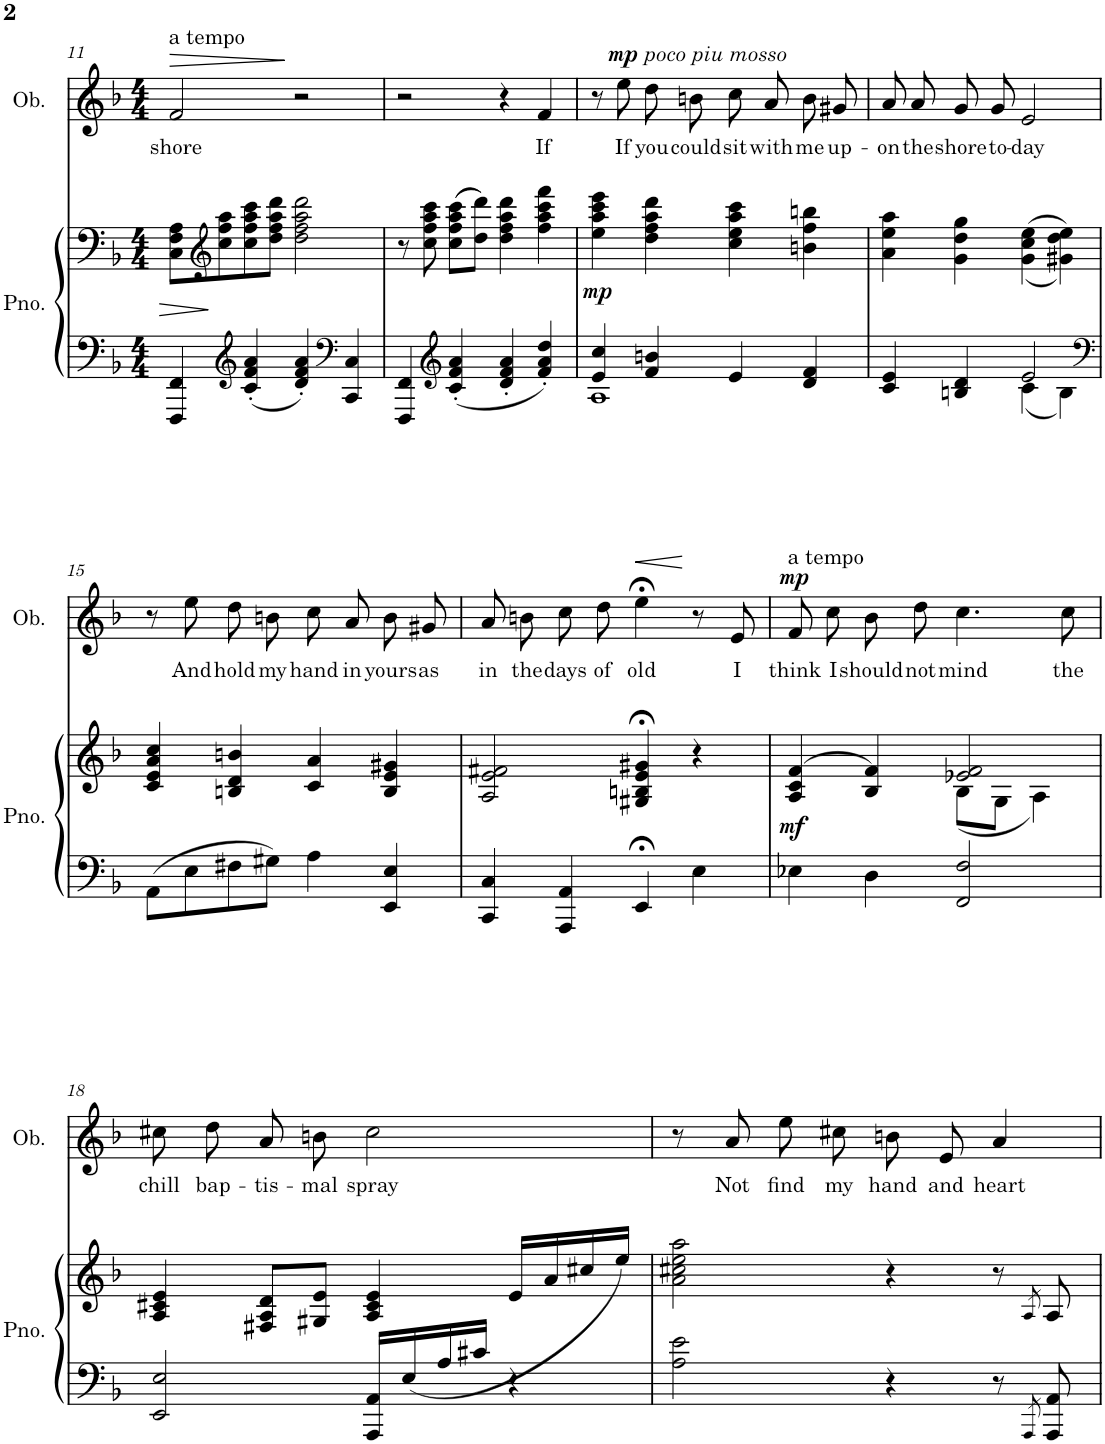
**kern	**kern	**dynam	**kern	**text	**dynam
*part2	*part2	*part2	*part1	*part1	*part1
*staff3	*staff2	*staff2/3	*staff1	*staff1	*staff1
*I"Piano	*	*	*I"Oboe	*	*
*I'Pno.	*	*	*I'Ob.	*	*
!!LO:PB:g=z
*clefF4	*clefF4	*	*clefG2	*	*
*k[b-]	*k[b-]	*	*k[b-]	*	*
*M4/4	*M4/4	*	*M4/4	*	*
=11	=11	=11	=11	=11	=11
!	!	!	!LO:TX:a:t=a tempo	!	!
!	!	!	!	!LO:LY:b	!LO:HP:b
4FFF/ 4FF/	8C\ 8F\ 8A\L	.	2f/	shore	>
*	*clefG2	*	*	*	*
.	8cc\ 8ff\ 8aa\	.	.	.	.
*clefG2	*	*	*	*	*
4c/' 4f/' 4a/'	8cc\ 8ff\ 8aa\ 8ccc\	.	.	.	.
.	8dd\ 8ff\ 8aa\ 8ddd\J	.	.	.	.
4d/' 4f/' 4a/'	2dd\ 2ff\ 2aa\ 2ddd\	.	2r	.	]
*clefF4	*	*	*	*	*
4CC/ 4C/	.	.	.	.	.
=12	=12	=12	=12	=12	=12
4FFF/ 4FF/	8r	.	2r	.	.
.	8cc\ 8ff\ 8aa\ 8ccc\	.	.	.	.
*clefG2	*	*	*	*	*
4c/' 4f/' 4a/'	(>(8cc\ 8ff\ 8aa\ 8ccc\L	.	.	.	.
.	8dd\ 8ddd\J))	.	.	.	.
4d/' 4f/' 4a/'	4dd\ 4ff\ 4aa\ 4ddd\	.	4r	.	.
!	!	!	!	!LO:LY:b	!
4f/' 4a/' 4dd/'	4ff\ 4aa\ 4ccc\ 4fff\	.	4f/	If	.
=13	=13	=13	=13	=13	=13
*^	*	*	*	*	*
!	!	!	!LO:DY:b	!	!	!
4e/ 4cc/	1A	4ee\ 4aa\ 4ccc\ 4eee\	mp	8r	.	.
!	!	!	!	!LO:TX:a:i:t=poco piu mosso	!	!
!	!	!	!	!	!LO:LY:b	!LO:DY:a
.	.	.	.	8ee\	If	mp
!	!	!	!	!	!LO:LY:b	!
4f/ 4bn/	.	4dd\ 4ff\ 4aa\ 4ddd\	.	8dd\L	you	.
!	!	!	!	!	!LO:LY:b	!
.	.	.	.	8bn\J	could	.
!	!	!	!	!	!LO:LY:b	!
4e/	.	4cc\ 4ee\ 4aa\ 4ccc\	.	8cc\L	sit	.
!	!	!	!	!	!LO:LY:b	!
.	.	.	.	8a\J	with	.
!	!	!	!	!	!LO:LY:b	!
4d/ 4f/	.	4bn\ 4ff\ 4bbn\	.	8b/L	me	.
!	!	!	!	!	!LO:LY:b	!
.	.	.	.	8g#X/J	up-	.
=14	=14	=14	=14	=14	=14	=14
!	!	!	!	!	!LO:LY:b	!
4c/ 4e/	2ryy	4a\ 4ee\ 4aa\	.	8a/L	-on	.
!	!	!	!	!	!LO:LY:b	!
.	.	.	.	8a/J	the	.
!	!	!	!	!	!LO:LY:b	!
4Bn/ 4d/	.	4g\ 4dd\ 4gg\	.	8g/L	shore	.
!	!	!	!	!	!LO:LY:b	!
.	.	.	.	8g/J	to-	.
!	!	!	!	!	!LO:LY:b	!
2e/	4c\	(<(4g\ 4cc\ 4ee\	.	2e/	-day	.
.	4B\	4g#X\ 4dd\ 4ee\))	.	.	.	.
*v	*v	*	*	*	*	*
!!LO:LB:g=z
=15	=15	=15	=15	=15	=15
*clefF4	*	*	*	*	*
8AA\L	4c/ 4e/ 4a/ 4cc/	.	8r	.	.
!	!	!	!	!LO:LY:b	!
8E\	.	.	8ee\	And	.
!	!	!	!	!LO:LY:b	!
8F#X\	4Bn/ 4d/ 4bn/	.	8dd\L	hold	.
!	!	!	!	!LO:LY:b	!
8G#X\J	.	.	8bn\J	my	.
!	!	!	!	!LO:LY:b	!
4A\	4c/ 4a/	.	8cc\L	hand	.
!	!	!	!	!LO:LY:b	!
.	.	.	8a\J	in	.
!	!	!	!	!LO:LY:b	!
4EE/ 4E/	4B/ 4e/ 4g#X/	.	8b/L	yours	.
!	!	!	!	!LO:LY:b	!
.	.	.	8g#X/J	as	.
=16	=16	=16	=16	=16	=16
!	!	!	!	!LO:LY:b	!
4CC/ 4C/	2A/ 2e/ 2f#X/	.	8a/L	in	.
!	!	!	!	!LO:LY:b	!
.	.	.	8bn/J	the	.
!	!	!	!	!LO:LY:b	!
4AAA/ 4AA/	.	.	8cc\L	days	.
!	!	!	!	!LO:LY:b	!
.	.	.	8dd\J	of	.
!	!	!	!	!LO:LY:b	!LO:HP:b
4EE;</	4G#X/;< 4Bn/;< 4e/;< 4g#X/;<	.	4ee;<\	old	<
4E\	4r	.	8r	.	[
!	!	!	!	!LO:LY:b	!
.	.	.	8e/	I	.
=17	=17	=17	=17	=17	=17
*	*^	*	*	*	*
!	!	!	!	!LO:TX:a:t=a tempo	!	!
!	!	!	!LO:DY:b	!	!LO:LY:b	!LO:DY:a
4E-X\	4A/ 4c/ [4f/	2ryy	mf	8f/L	think	mp
!	!	!	!	!	!LO:LY:b	!
.	.	.	.	8cc/J	I	.
!	!	!	!	!	!LO:LY:b	!
4D\	4B-/ 4f/]	.	.	8b-\L	should	.
!	!	!	!	!	!LO:LY:b	!
.	.	.	.	8dd\J	not	.
!	!	!	!	!	!LO:LY:b	!
2FF/ 2F/	2e-X/ 2f/	(8B-\L	.	4.cc\	mind	.
.	.	8G\J	.	.	.	.
.	.	4A\)	.	.	.	.
!	!	!	!	!	!LO:LY:b	!
.	.	.	.	8cc\	the	.
*	*v	*v	*	*	*	*
!!LO:LB:g=z
=18	=18	=18	=18	=18	=18
!	!	!	!	!LO:LY:b	!
2EE/ 2E/	4A/ 4c#X/ 4e/	.	8cc#X\L	chill	.
!	!	!	!	!LO:LY:b	!
.	.	.	8dd\J	bap-	.
!	!	!	!	!LO:LY:b	!
.	8F#X/ 8A/ 8d/L	.	8a/L	-tis-	.
!	!	!	!	!LO:LY:b	!
.	8G#X/ 8e/J	.	8bn/J	-mal	.
!	!	!	!	!LO:LY:b	!
16AAA/ 16AA/LL	4A/ 4c#/ 4e/	.	2cc#\	spray	.
16E/	.	.	.	.	.
16A/	.	.	.	.	.
16c#X/JJ	.	.	.	.	.
4r	16e/LL	.	.	.	.
.	16a/	.	.	.	.
.	16cc#X/	.	.	.	.
.	(16ee/JJ	.	.	.	.
=19	=19	=19	=19	=19	=19
2A\ 2e\	2a\ 2cc#X\ 2ee\ 2aa\	.	8r	.	.
!	!	!	!	!LO:LY:b	!
.	.	.	8a/	Not	.
!	!	!	!	!LO:LY:b	!
.	.	.	8ee\L	find	.
!	!	!	!	!LO:LY:b	!
.	.	.	8cc#X\J	my	.
!	!	!	!	!LO:LY:b	!
4r	4r	.	8bn/L	hand	.
!	!	!	!	!LO:LY:b	!
.	.	.	8e/J	and	.
!	!	!	!	!LO:LY:b	!
8r	8r	.	4a/	heart	.
8qAAA/	8qA/	.	.	.	.
8AAA/ 8AA/	8A/	.	.	.	.
=	=	=	=	=	=
*-	*-	*-	*-	*-	*-
